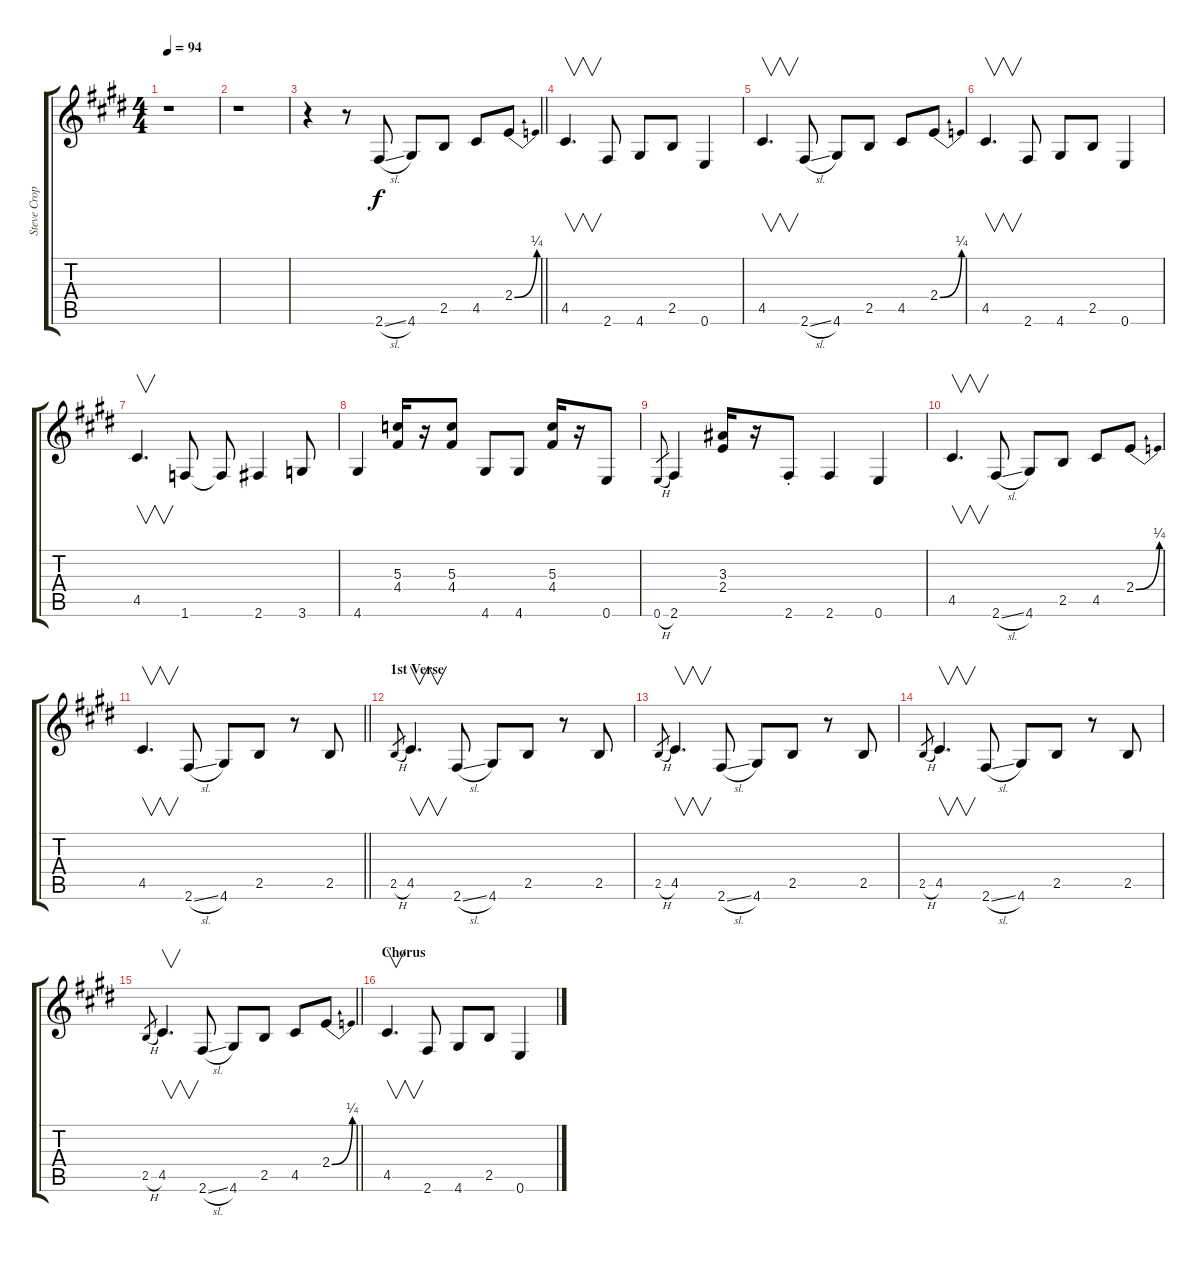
\track ("Steve Cropper - Gtr. 2" "Steve Crop") {instrument electricguitarclean}
\staff {score tabs}
\tuning (E4 B3 G3 D3 A2 E2) {hide}
\ts (4 4)
\tempo 94
\clef g2
\ks e
r.1{dy f instrument electricguitarclean} |
\ks c#minor
r.1 |
\barLineRight lightlight
r.4 r.8 2.6{sl}.8 4.6.8 2.5.8 4.5.8 2.4{be (bend 0 0 60 1)}.8 |
\ks e
4.5.4{v d} 2.6.8 4.6.8 2.5.8 0.6.4 |
\ks c#minor
4.5.4{v d} 2.6{sl}.8 4.6.8 2.5.8 4.5.8 2.4{be (bend 0 0 60 1)}.8 |
4.5.4{v d} 2.6.8 4.6.8 2.5.8 0.6.4 |
\ks e
4.5.4{v d} 1.6.8 1.6{t}.8 2.6.4 3.6.8 |
\ks c#minor
4.6.4 (5.3 4.4).16 r.16 (5.3 4.4).8 4.6.8 4.6.8 (5.3 4.4).16 r.16 0.6.8 |
0.6{h}.8{gr} 2.6.4 (3.3 2.4).16 r.16 2.6{st}.8 2.6.4 0.6.4 |
4.5.4{v d} 2.6{sl}.8 4.6.8 2.5.8 4.5.8 2.4{be (bend 0 0 60 1)}.8 |
\barLineRight lightlight
\ks e
4.5.4{v d} 2.6{sl}.8 4.6.8 2.5.8 r.8 2.5.8 |
\section ("" "1st Verse")
\ks c#minor
2.5{h}.8{gr} 4.5.4{v d} 2.6{sl}.8 4.6.8 2.5.8 r.8 2.5.8 |
2.5{h}.8{gr} 4.5.4{v d} 2.6{sl}.8 4.6.8 2.5.8 r.8 2.5.8 |
2.5{h}.8{gr} 4.5.4{v d} 2.6{sl}.8 4.6.8 2.5.8 r.8 2.5.8 |
\barLineRight lightlight
\ks e
2.5{h}.8{gr} 4.5.4{v d} 2.6{sl}.8 4.6.8 2.5.8 4.5.8 2.4{be (bend 0 0 60 1)}.8 |
\section ("" "Chorus")
\ks c#minor
4.5.4{v d} 2.6.8 4.6.8 2.5.8 0.6.4
